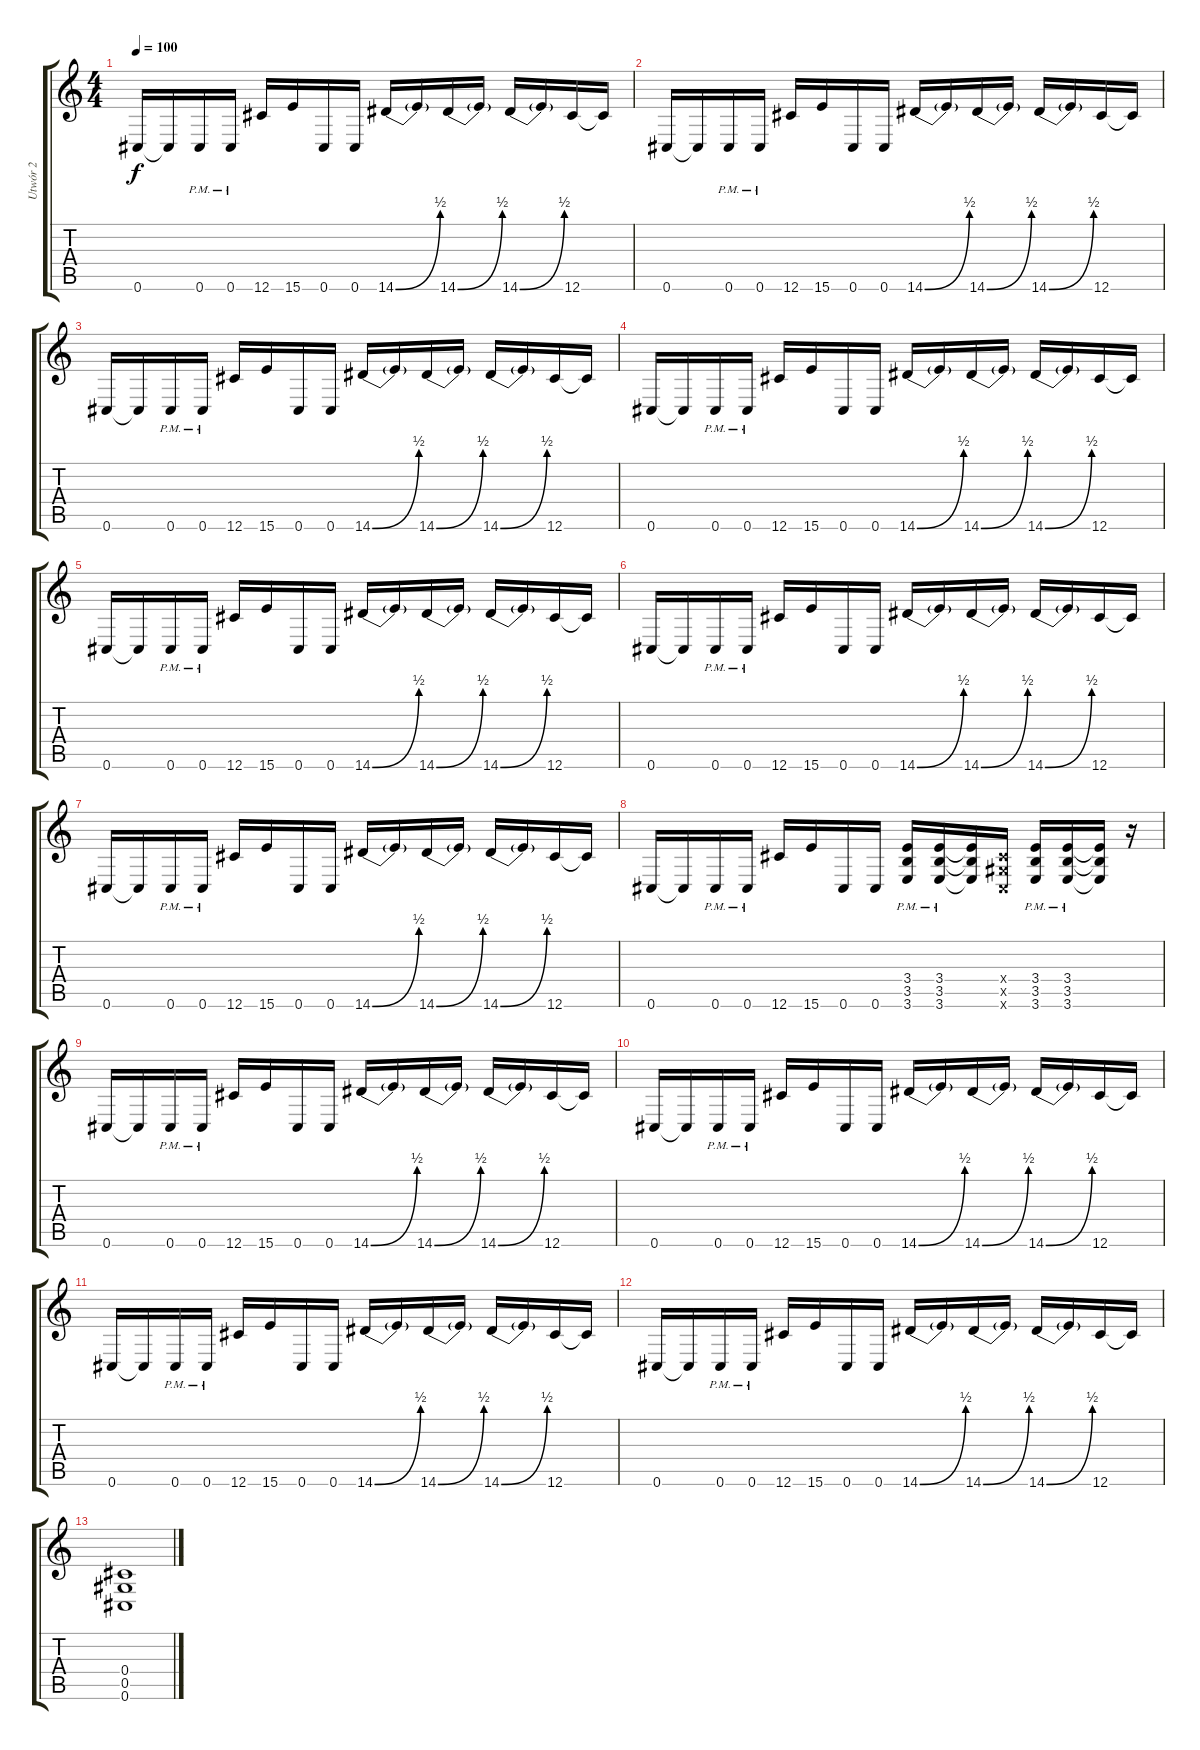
\track ("Utwór 2" "Utwór 2") {instrument distortionguitar}
\staff {score tabs}
\tuning (Eb4 Bb3 Gb3 Db3 Ab2 Db2) {hide}
\ts (4 4)
\tempo 100
\clef g2
\ks c
0.6.16{dy f} 0.6{t}.16 0.6{pm}.16 0.6{pm}.16 12.6.16 15.6.16 0.6.16 0.6.16 14.6{be (bend 0 0 60 2)}.16 14.6{t}.16 14.6{be (bend 0 0 60 2)}.16 14.6{t}.16 14.6{be (bend 0 0 60 2)}.16 14.6{t}.16 12.6.16 12.6{t}.16 |
0.6.16 0.6{t}.16 0.6{pm}.16 0.6{pm}.16 12.6.16 15.6.16 0.6.16 0.6.16 14.6{be (bend 0 0 60 2)}.16 14.6{t}.16 14.6{be (bend 0 0 60 2)}.16 14.6{t}.16 14.6{be (bend 0 0 60 2)}.16 14.6{t}.16 12.6.16 12.6{t}.16 |
0.6.16 0.6{t}.16 0.6{pm}.16 0.6{pm}.16 12.6.16 15.6.16 0.6.16 0.6.16 14.6{be (bend 0 0 60 2)}.16 14.6{t}.16 14.6{be (bend 0 0 60 2)}.16 14.6{t}.16 14.6{be (bend 0 0 60 2)}.16 14.6{t}.16 12.6.16 12.6{t}.16 |
0.6.16 0.6{t}.16 0.6{pm}.16 0.6{pm}.16 12.6.16 15.6.16 0.6.16 0.6.16 14.6{be (bend 0 0 60 2)}.16 14.6{t}.16 14.6{be (bend 0 0 60 2)}.16 14.6{t}.16 14.6{be (bend 0 0 60 2)}.16 14.6{t}.16 12.6.16 12.6{t}.16 |
0.6.16 0.6{t}.16 0.6{pm}.16 0.6{pm}.16 12.6.16 15.6.16 0.6.16 0.6.16 14.6{be (bend 0 0 60 2)}.16 14.6{t}.16 14.6{be (bend 0 0 60 2)}.16 14.6{t}.16 14.6{be (bend 0 0 60 2)}.16 14.6{t}.16 12.6.16 12.6{t}.16 |
0.6.16 0.6{t}.16 0.6{pm}.16 0.6{pm}.16 12.6.16 15.6.16 0.6.16 0.6.16 14.6{be (bend 0 0 60 2)}.16 14.6{t}.16 14.6{be (bend 0 0 60 2)}.16 14.6{t}.16 14.6{be (bend 0 0 60 2)}.16 14.6{t}.16 12.6.16 12.6{t}.16 |
0.6.16 0.6{t}.16 0.6{pm}.16 0.6{pm}.16 12.6.16 15.6.16 0.6.16 0.6.16 14.6{be (bend 0 0 60 2)}.16 14.6{t}.16 14.6{be (bend 0 0 60 2)}.16 14.6{t}.16 14.6{be (bend 0 0 60 2)}.16 14.6{t}.16 12.6.16 12.6{t}.16 |
0.6.16 0.6{t}.16 0.6{pm}.16 0.6{pm}.16 12.6.16 15.6.16 0.6.16 0.6.16 (3.4{pm} 3.5{pm} 3.6{pm}).16 (3.4{pm} 3.5{pm} 3.6{pm}).16 (3.4{t} 3.5{t} 3.6{t}).16 (0.4{x} 0.5{x} 0.6{x}).16 (3.4{pm} 3.5{pm} 3.6{pm}).16 (3.4{pm} 3.5{pm} 3.6{pm}).16 (3.4{t} 3.5{t} 3.6{t}).16 r.16 |
0.6.16 0.6{t}.16 0.6{pm}.16 0.6{pm}.16 12.6.16 15.6.16 0.6.16 0.6.16 14.6{be (bend 0 0 60 2)}.16 14.6{t}.16 14.6{be (bend 0 0 60 2)}.16 14.6{t}.16 14.6{be (bend 0 0 60 2)}.16 14.6{t}.16 12.6.16 12.6{t}.16 |
0.6.16 0.6{t}.16 0.6{pm}.16 0.6{pm}.16 12.6.16 15.6.16 0.6.16 0.6.16 14.6{be (bend 0 0 60 2)}.16 14.6{t}.16 14.6{be (bend 0 0 60 2)}.16 14.6{t}.16 14.6{be (bend 0 0 60 2)}.16 14.6{t}.16 12.6.16 12.6{t}.16 |
0.6.16 0.6{t}.16 0.6{pm}.16 0.6{pm}.16 12.6.16 15.6.16 0.6.16 0.6.16 14.6{be (bend 0 0 60 2)}.16 14.6{t}.16 14.6{be (bend 0 0 60 2)}.16 14.6{t}.16 14.6{be (bend 0 0 60 2)}.16 14.6{t}.16 12.6.16 12.6{t}.16 |
0.6.16 0.6{t}.16 0.6{pm}.16 0.6{pm}.16 12.6.16 15.6.16 0.6.16 0.6.16 14.6{be (bend 0 0 60 2)}.16 14.6{t}.16 14.6{be (bend 0 0 60 2)}.16 14.6{t}.16 14.6{be (bend 0 0 60 2)}.16 14.6{t}.16 12.6.16 12.6{t}.16 |
(0.4 0.5 0.6).1
